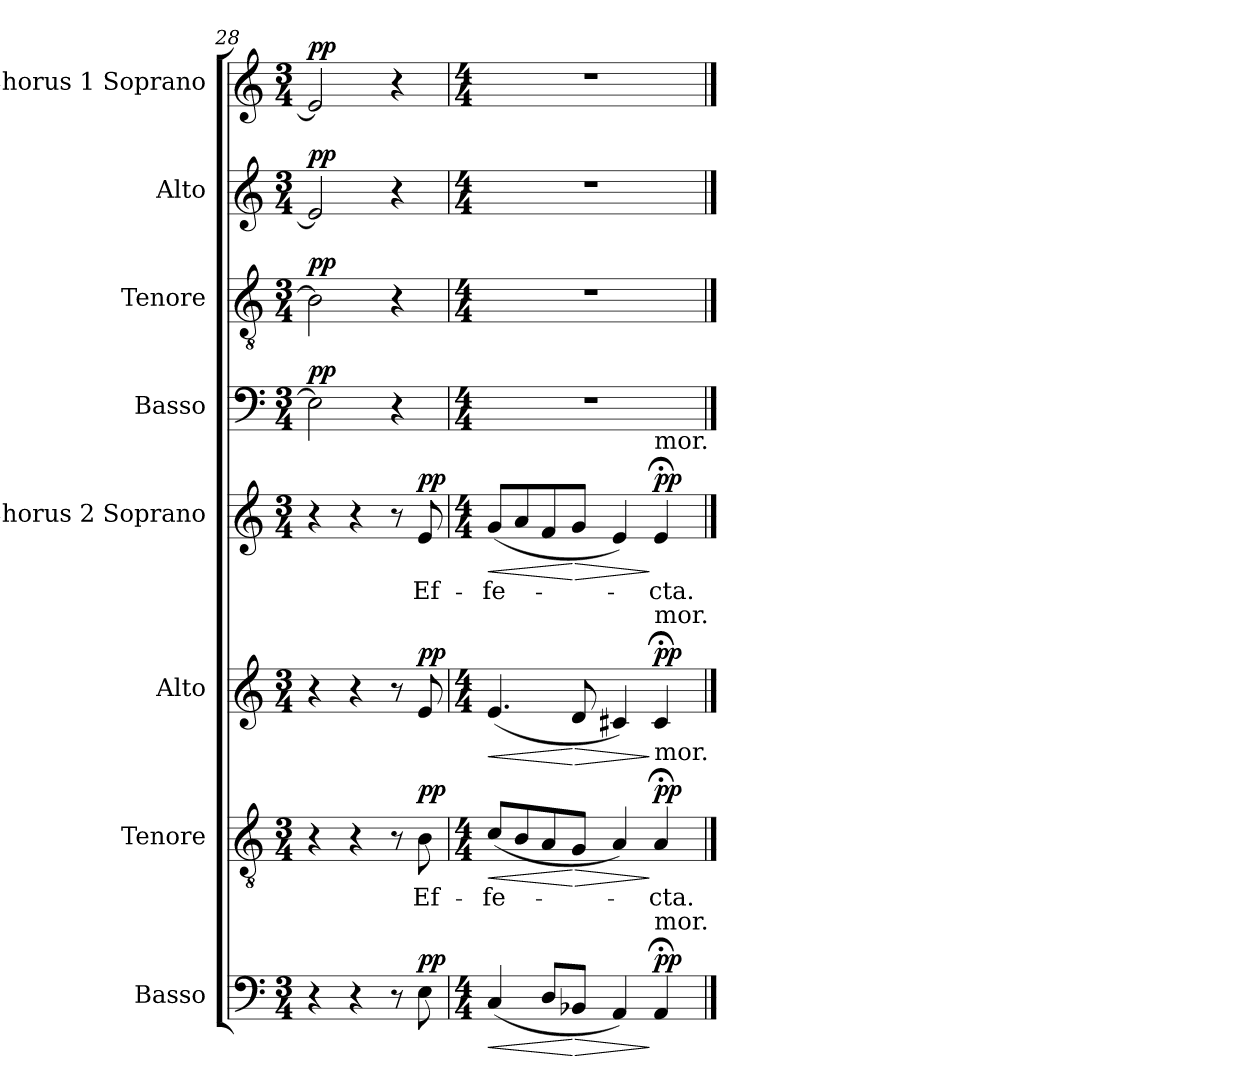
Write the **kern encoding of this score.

**kern	**dynam	**kern	**text	**dynam	**kern	**dynam	**kern	**text	**dynam	**kern	**dynam	**kern	**dynam	**kern	**dynam	**kern	**dynam
*part8	*part8	*part7	*part7	*part7	*part6	*part6	*part5	*part5	*part5	*part4	*part4	*part3	*part3	*part2	*part2	*part1	*part1
*staff8	*staff8	*staff7	*staff7	*staff7	*staff6	*staff6	*staff5	*staff5	*staff5	*staff4	*staff4	*staff3	*staff3	*staff2	*staff2	*staff1	*staff1
*I"Basso	*	*I"Tenore	*	*	*I"Alto	*	*I"Chorus 2 Soprano	*	*	*I"Basso	*	*I"Tenore	*	*I"Alto	*	*I"Chorus 1 Soprano	*
*I'B2	*	*I'T2	*	*	*I'A2	*	*I'S2	*	*	*I'B1	*	*I'T1	*	*I'A1	*	*I'S1	*
*clefF4	*	*clefGv2	*	*	*clefG2	*	*clefG2	*	*	*clefF4	*	*clefGv2	*	*clefG2	*	*clefG2	*
*k[]	*	*k[]	*	*	*k[]	*	*k[]	*	*	*k[]	*	*k[]	*	*k[]	*	*k[]	*
*M3/4	*	*M3/4	*	*	*M3/4	*	*M3/4	*	*	*M3/4	*	*M3/4	*	*M3/4	*	*M3/4	*
=28	=28	=28	=28	=28	=28	=28	=28	=28	=28	=28	=28	=28	=28	=28	=28	=28	=28
!	!	!	!	!	!	!	!	!	!	!	!LO:DY:a	!	!LO:DY:a	!	!LO:DY:a	!	!LO:DY:a
4r	.	4r	.	.	4r	.	4r	.	.	2E\]	pp	2B\]	pp	2e/]	pp	2e/]	pp
4r	.	4r	.	.	4r	.	4r	.	.	.	.	.	.	.	.	.	.
8r	.	8r	.	.	8r	.	8r	.	.	4r	.	4r	.	4r	.	4r	.
!	!LO:DY:a	!	!LO:LY:b	!LO:DY:a	!	!LO:DY:a	!	!LO:LY:b	!LO:DY:a	!	!	!	!	!	!	!	!
8E\	pp	8B\	Ef-	pp	8e/	pp	8e/	Ef-	pp	.	.	.	.	.	.	.	.
=29	=29	=29	=29	=29	=29	=29	=29	=29	=29	=29	=29	=29	=29	=29	=29	=29	=29
*M4/4	*	*M4/4	*	*	*M4/4	*	*M4/4	*	*	*M4/4	*	*M4/4	*	*M4/4	*	*M4/4	*
!	!LO:HP:b	!	!LO:LY:b	!LO:HP:b	!	!LO:HP:b	!	!LO:LY:b	!LO:HP:b	!	!	!	!	!	!	!	!
(4C/	<	(8c/L	-fe-	<	(>4.e/	<	(8g/L	-fe-	<	1r	.	1r	.	1r	.	1r	.
.	.	8B/	.	.	.	.	8a/	.	.	.	.	.	.	.	.	.	.
8D/L	.	8A/	.	.	.	.	8f/	.	.	.	.	.	.	.	.	.	.
!	!LO:HP:n=1:b	!	!	!LO:HP:n=1:b	!	!LO:HP:n=1:b	!	!	!LO:HP:n=1:b	!	!	!	!	!	!	!	!
8BB-X/J	[ >	8G/J	.	[ >	8d/	[ >	8g/J	.	[ >	.	.	.	.	.	.	.	.
4AA/)	.	4A/)	.	.	4c#X/)	.	4e/)	.	.	.	.	.	.	.	.	.	.
!	!	!	!	!	!	!	!LO:TX:a:t=mor.	!	!	!	!	!	!	!	!	!	!
!	!	!	!	!	!LO:TX:a:t=mor.	!	!	!	!	!	!	!	!	!	!	!	!
!	!	!LO:TX:a:t=mor.	!	!	!	!	!	!	!	!	!	!	!	!	!	!	!
!LO:TX:a:t=mor.	!	!	!	!	!	!	!	!	!	!	!	!	!	!	!	!	!
!	!LO:DY:n=1:a	!	!LO:LY:b	!LO:DY:n=1:a	!	!LO:DY:n=1:a	!	!LO:LY:b	!LO:DY:n=1:a	!	!	!	!	!	!	!	!
4AA;</	] pp	4A;</	-cta.	] pp	4c#;</	] pp	4e;</	-cta.	] pp	.	.	.	.	.	.	.	.
==	==	==	==	==	==	==	==	==	==	==	==	==	==	==	==	==	==
*-	*-	*-	*-	*-	*-	*-	*-	*-	*-	*-	*-	*-	*-	*-	*-	*-	*-
